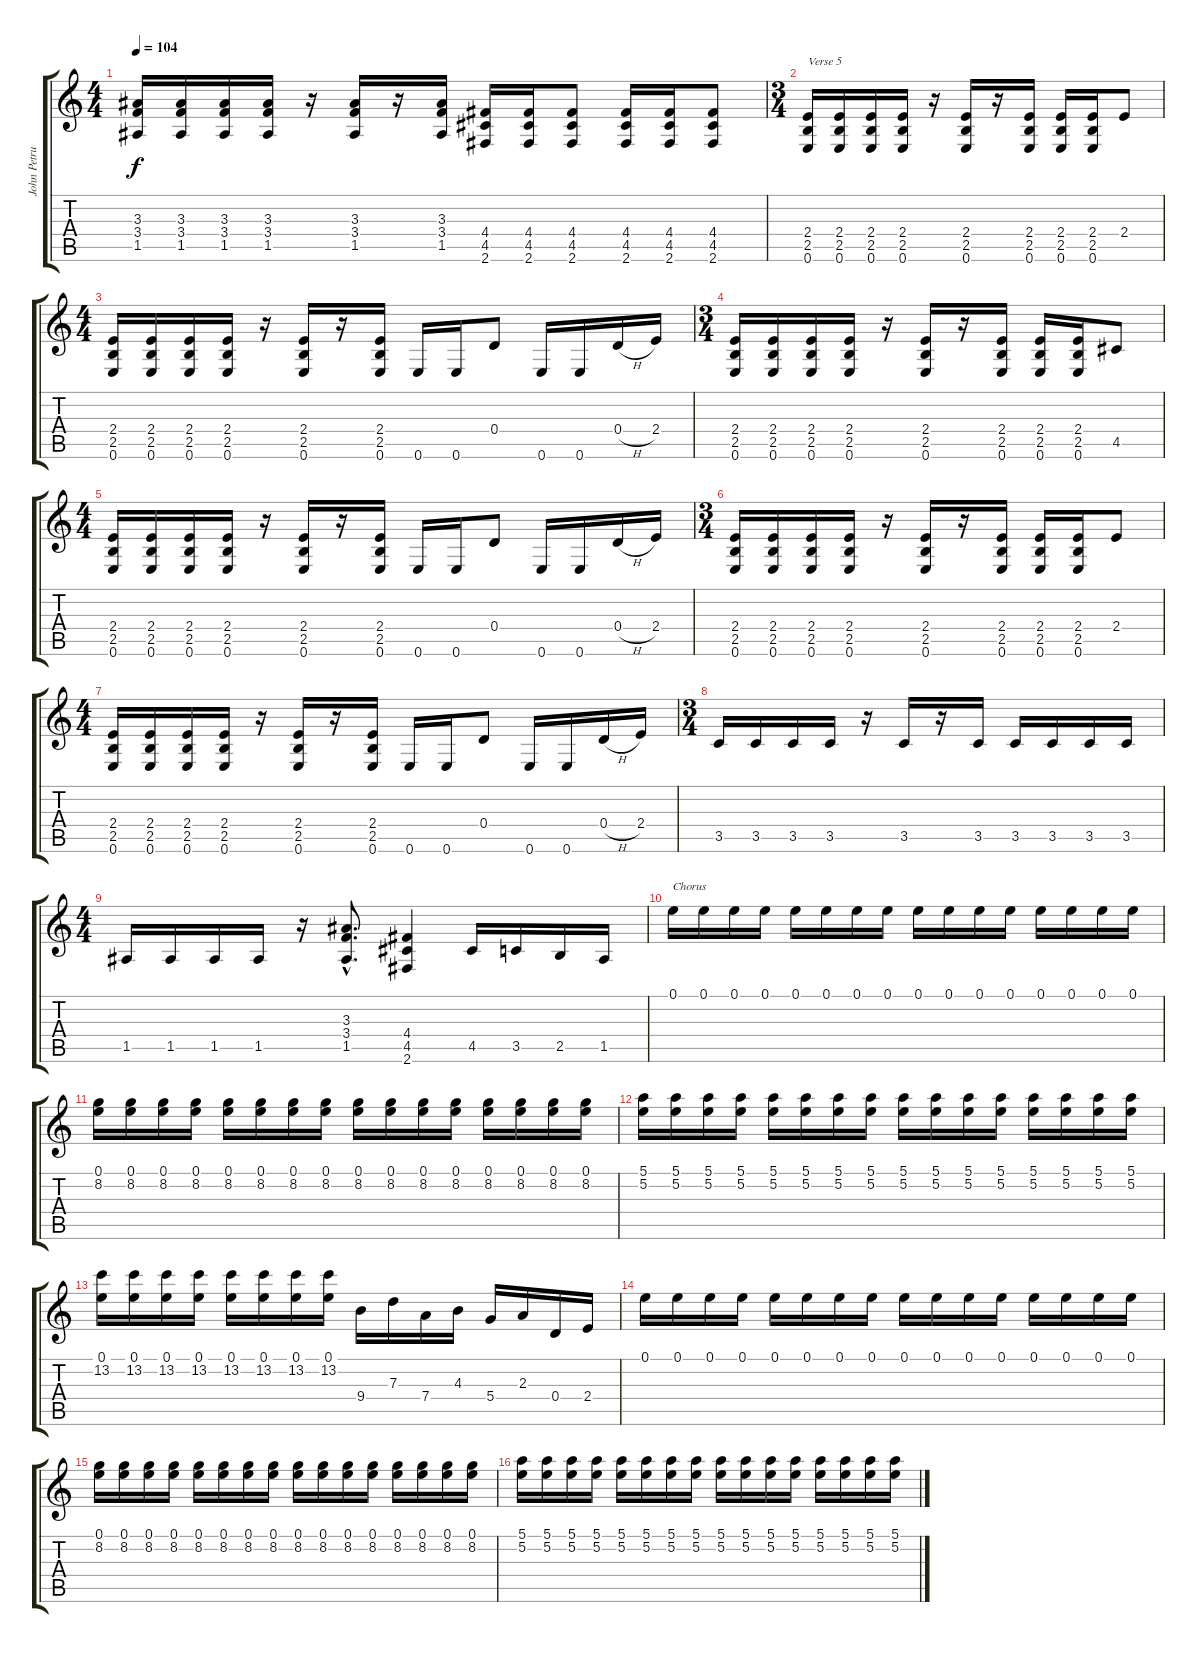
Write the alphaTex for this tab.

\track ("John Petrucci " "John Petru") {instrument distortionguitar}
\staff {score tabs}
\tuning (E4 B3 G3 D3 A2 E2) {hide}
\ts (4 4)
\tempo 104
\clef g2
\ks c
(3.3 3.4 1.5).16{dy f} (3.3 3.4 1.5).16 (3.3 3.4 1.5).16 (3.3 3.4 1.5).16 r.16 (3.3 3.4 1.5).16 r.16 (3.3 3.4 1.5).16 (4.4 4.5 2.6).16 (4.4 4.5 2.6).16 (4.4 4.5 2.6).8 (4.4 4.5 2.6).16 (4.4 4.5 2.6).16 (4.4 4.5 2.6).8 |
\ts (3 4)
(2.4 2.5 0.6).16{txt "Verse 5"} (2.4 2.5 0.6).16 (2.4 2.5 0.6).16 (2.4 2.5 0.6).16 r.16 (2.4 2.5 0.6).16 r.16 (2.4 2.5 0.6).16 (2.4 2.5 0.6).16 (2.4 2.5 0.6).16 2.4.8 |
\ts (4 4)
(2.4 2.5 0.6).16 (2.4 2.5 0.6).16 (2.4 2.5 0.6).16 (2.4 2.5 0.6).16 r.16 (2.4 2.5 0.6).16 r.16 (2.4 2.5 0.6).16 0.6.16 0.6.16 0.4.8 0.6.16 0.6.16 0.4{h}.16 2.4.16 |
\ts (3 4)
(2.4 2.5 0.6).16 (2.4 2.5 0.6).16 (2.4 2.5 0.6).16 (2.4 2.5 0.6).16 r.16 (2.4 2.5 0.6).16 r.16 (2.4 2.5 0.6).16 (2.4 2.5 0.6).16 (2.4 2.5 0.6).16 4.5.8 |
\ts (4 4)
(2.4 2.5 0.6).16 (2.4 2.5 0.6).16 (2.4 2.5 0.6).16 (2.4 2.5 0.6).16 r.16 (2.4 2.5 0.6).16 r.16 (2.4 2.5 0.6).16 0.6.16 0.6.16 0.4.8 0.6.16 0.6.16 0.4{h}.16 2.4.16 |
\ts (3 4)
(2.4 2.5 0.6).16 (2.4 2.5 0.6).16 (2.4 2.5 0.6).16 (2.4 2.5 0.6).16 r.16 (2.4 2.5 0.6).16 r.16 (2.4 2.5 0.6).16 (2.4 2.5 0.6).16 (2.4 2.5 0.6).16 2.4.8 |
\ts (4 4)
(2.4 2.5 0.6).16 (2.4 2.5 0.6).16 (2.4 2.5 0.6).16 (2.4 2.5 0.6).16 r.16 (2.4 2.5 0.6).16 r.16 (2.4 2.5 0.6).16 0.6.16 0.6.16 0.4.8 0.6.16 0.6.16 0.4{h}.16 2.4.16 |
\ts (3 4)
3.5.16 3.5.16 3.5.16 3.5.16 r.16 3.5.16 r.16 3.5.16 3.5.16 3.5.16 3.5.16 3.5.16 |
\ts (4 4)
1.5.16 1.5.16 1.5.16 1.5.16 r.16 (3.3{hac} 3.4{hac} 1.5{hac}).8{d} (4.4 4.5 2.6).4 4.5.16 3.5.16 2.5.16 1.5.16 |
0.1.16{txt "Chorus"} 0.1.16 0.1.16 0.1.16 0.1.16 0.1.16 0.1.16 0.1.16 0.1.16 0.1.16 0.1.16 0.1.16 0.1.16 0.1.16 0.1.16 0.1.16 |
(0.1 8.2).16 (0.1 8.2).16 (0.1 8.2).16 (0.1 8.2).16 (0.1 8.2).16 (0.1 8.2).16 (0.1 8.2).16 (0.1 8.2).16 (0.1 8.2).16 (0.1 8.2).16 (0.1 8.2).16 (0.1 8.2).16 (0.1 8.2).16 (0.1 8.2).16 (0.1 8.2).16 (0.1 8.2).16 |
(5.1 5.2).16 (5.1 5.2).16 (5.1 5.2).16 (5.1 5.2).16 (5.1 5.2).16 (5.1 5.2).16 (5.1 5.2).16 (5.1 5.2).16 (5.1 5.2).16 (5.1 5.2).16 (5.1 5.2).16 (5.1 5.2).16 (5.1 5.2).16 (5.1 5.2).16 (5.1 5.2).16 (5.1 5.2).16 |
(0.1 13.2).16 (0.1 13.2).16 (0.1 13.2).16 (0.1 13.2).16 (0.1 13.2).16 (0.1 13.2).16 (0.1 13.2).16 (0.1 13.2).16 9.4.16 7.3.16 7.4.16 4.3.16 5.4.16 2.3.16 0.4.16 2.4.16 |
0.1.16 0.1.16 0.1.16 0.1.16 0.1.16 0.1.16 0.1.16 0.1.16 0.1.16 0.1.16 0.1.16 0.1.16 0.1.16 0.1.16 0.1.16 0.1.16 |
(0.1 8.2).16 (0.1 8.2).16 (0.1 8.2).16 (0.1 8.2).16 (0.1 8.2).16 (0.1 8.2).16 (0.1 8.2).16 (0.1 8.2).16 (0.1 8.2).16 (0.1 8.2).16 (0.1 8.2).16 (0.1 8.2).16 (0.1 8.2).16 (0.1 8.2).16 (0.1 8.2).16 (0.1 8.2).16 |
(5.1 5.2).16 (5.1 5.2).16 (5.1 5.2).16 (5.1 5.2).16 (5.1 5.2).16 (5.1 5.2).16 (5.1 5.2).16 (5.1 5.2).16 (5.1 5.2).16 (5.1 5.2).16 (5.1 5.2).16 (5.1 5.2).16 (5.1 5.2).16 (5.1 5.2).16 (5.1 5.2).16 (5.1 5.2).16
